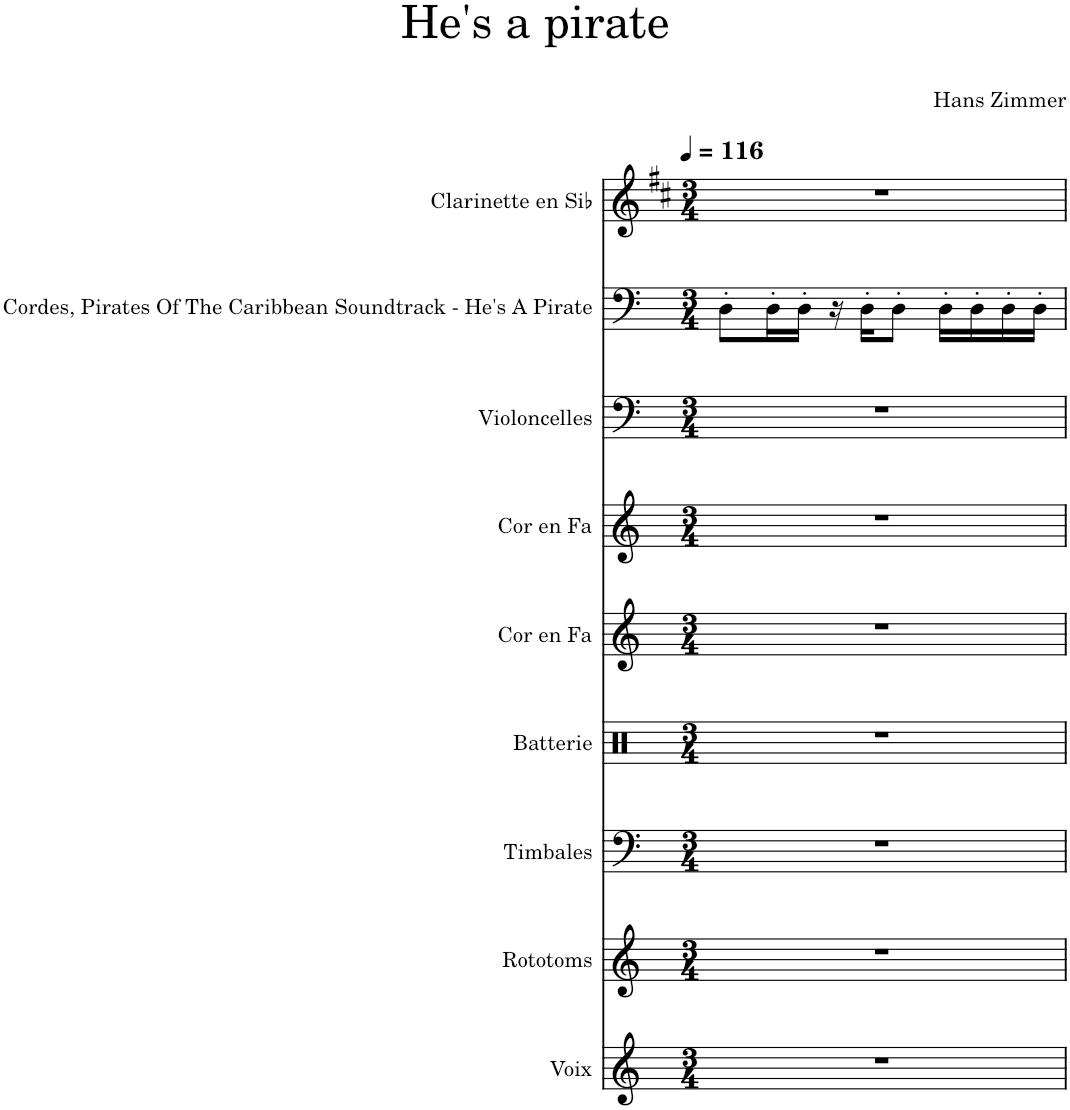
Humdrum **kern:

**kern	**kern	**kern	**kern	**kern	**kern	**kern	**kern	**kern
*part9	*part8	*part7	*part6	*part5	*part4	*part3	*part2	*part1
*staff9	*staff8	*staff7	*staff6	*staff5	*staff4	*staff3	*staff2	*staff1
*I"Voix	*I"Rototoms	*I"Timbales	*I"Batterie	*I"Cor en Fa	*I"Cor en Fa	*I"Violoncelles	*I"Cordes, Pirates Of The Caribbean Soundtrack - He's A Pirate	*I"Clarinette en Sib
*I'Vx.	*I'Roto	*I'Timb.	*I'Bat.	*I'Cor Fa	*I'Cor Fa	*I'Vlcs	*I'St.	*I'Clar. Sib
*clefG2	*clefG2	*clefF4	*clefX	*clefG2	*clefG2	*clefF4	*clefF4	*clefG2
*	*	*	*	*Trd4c7	*Trd4c7	*	*	*Trd1c2
*k[]	*k[]	*k[]	*k[]	*k[]	*k[]	*k[]	*k[]	*k[f#c#]
*M3/4	*M3/4	*M3/4	*M3/4	*M3/4	*M3/4	*M3/4	*M3/4	*M3/4
*MM116	*MM116	*MM116	*MM116	*MM116	*MM116	*MM116	*MM116	*MM116
=1	=1	=1	=1	=1	=1	=1	=1	=1
2.r	2.r	2.r	2.r	2.r	2.r	2.r	8D'\L	2.r
.	.	.	.	.	.	.	16D'\L	.
.	.	.	.	.	.	.	16D'\JJ	.
.	.	.	.	.	.	.	16r	.
.	.	.	.	.	.	.	16D'\KL	.
.	.	.	.	.	.	.	8D'\J	.
.	.	.	.	.	.	.	16D'\LL	.
.	.	.	.	.	.	.	16D'\	.
.	.	.	.	.	.	.	16D'\	.
.	.	.	.	.	.	.	16D'\JJ	.
=	=	=	=	=	=	=	=	=
*-	*-	*-	*-	*-	*-	*-	*-	*-
